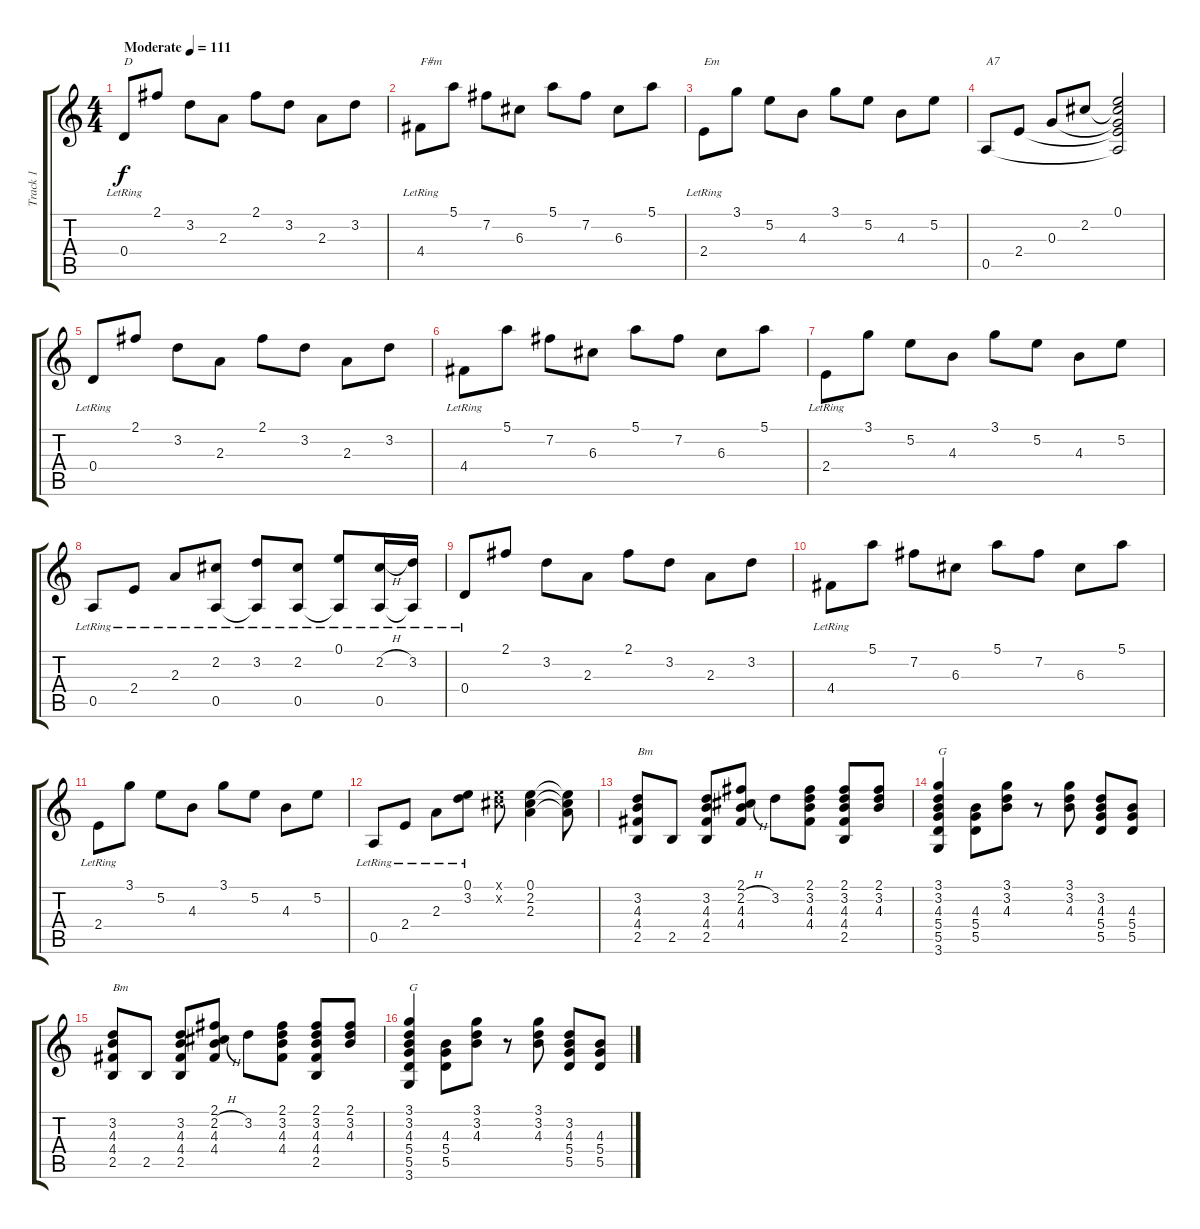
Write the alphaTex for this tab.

\track ("Track 1" "Track 1") {instrument acousticguitarsteel}
\staff {score tabs}
\tuning (E4 B3 G3 D3 A2 E2) {hide}
\ts (4 4)
\tempo (111 "Moderate")
\clef g2
\ks c
0.4{lr}.8{txt "D" dy f instrument acousticguitarsteel} 2.1.8 3.2.8 2.3.8 2.1.8 3.2.8 2.3.8 3.2.8 |
4.4{lr}.8{txt "F#m"} 5.1.8 7.2.8 6.3.8 5.1.8 7.2.8 6.3.8 5.1.8 |
2.4{lr}.8{txt "Em"} 3.1.8 5.2.8 4.3.8 3.1.8 5.2.8 4.3.8 5.2.8 |
0.5.8{txt "A7"} 2.4.8 0.3.8 2.2.8 (0.1 2.2{t} 0.3{t} 2.4{t} 0.5{t}).2 |
0.4{lr}.8 2.1.8 3.2.8 2.3.8 2.1.8 3.2.8 2.3.8 3.2.8 |
4.4{lr}.8 5.1.8 7.2.8 6.3.8 5.1.8 7.2.8 6.3.8 5.1.8 |
2.4{lr}.8 3.1.8 5.2.8 4.3.8 3.1.8 5.2.8 4.3.8 5.2.8 |
0.5{lr}.8 2.4{lr}.8 2.3{lr}.8 (2.2{lr} 0.5).8 (3.2{lr} 0.5{t}).8 (2.2{lr} 0.5).8 (0.1{lr} 0.5{t}).8 (2.2{h lr} 0.5).16 (3.2{lr} 0.5{t}).16 |
0.4{lr}.8 2.1.8 3.2.8 2.3.8 2.1.8 3.2.8 2.3.8 3.2.8 |
4.4{lr}.8 5.1.8 7.2.8 6.3.8 5.1.8 7.2.8 6.3.8 5.1.8 |
2.4{lr}.8 3.1.8 5.2.8 4.3.8 3.1.8 5.2.8 4.3.8 5.2.8 |
0.5{lr}.8 2.4{lr}.8 2.3{lr}.8 (0.1{lr} 3.2{lr}).8 (0.1{x} 2.2{x}).8 (0.1 2.2 2.3).4 (0.1{t} 2.2{t} 2.3{t}).8 |
(3.2 4.3 4.4 2.5).8{txt "Bm"} 2.5.8 (3.2 4.3 4.4 2.5).8 (2.1 2.2{h} 4.3 4.4).8 3.2.8 (2.1 3.2 4.3 4.4).8 (2.1 3.2 4.3 4.4 2.5).8 (2.1 3.2 4.3).8 |
(3.1 3.2 4.3 5.4 5.5 3.6).4{txt "G"} (4.3 5.4 5.5).8 (3.1 3.2 4.3).8 r.8 (3.1 3.2 4.3).8 (3.2 4.3 5.4 5.5).8 (4.3 5.4 5.5).8 |
(3.2 4.3 4.4 2.5).8{txt "Bm"} 2.5.8 (3.2 4.3 4.4 2.5).8 (2.1 2.2{h} 4.3 4.4).8 3.2.8 (2.1 3.2 4.3 4.4).8 (2.1 3.2 4.3 4.4 2.5).8 (2.1 3.2 4.3).8 |
(3.1 3.2 4.3 5.4 5.5 3.6).4{txt "G"} (4.3 5.4 5.5).8 (3.1 3.2 4.3).8 r.8 (3.1 3.2 4.3).8 (3.2 4.3 5.4 5.5).8 (4.3 5.4 5.5).8
